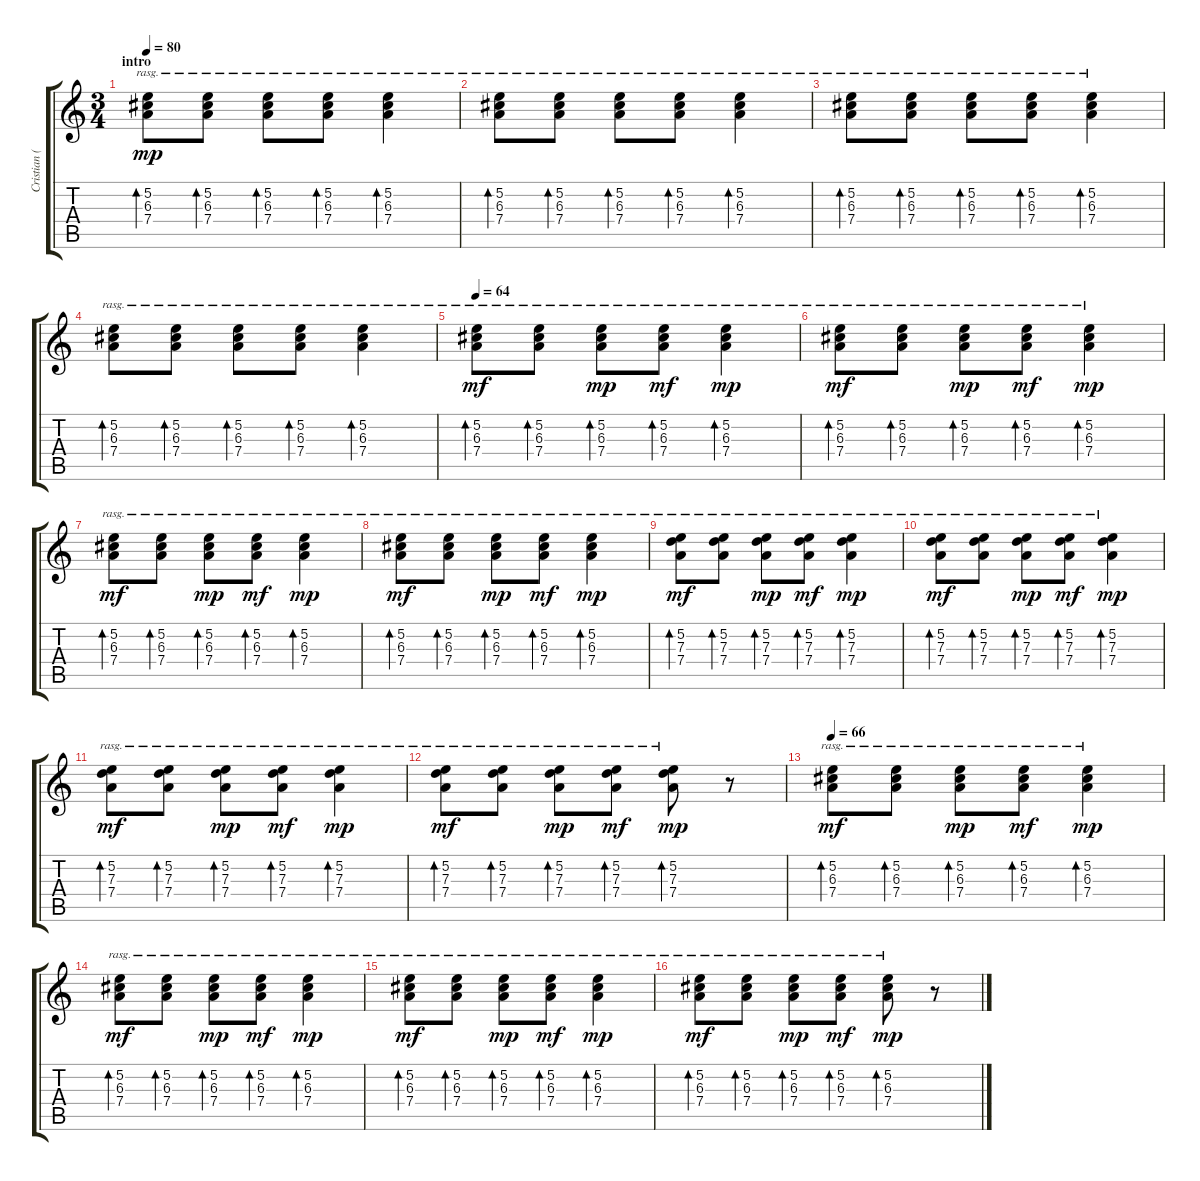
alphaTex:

\track ("Cristian (guitarra)" "Cristian (") {instrument acousticguitarsteel}
\staff {score tabs}
\tuning (E4 B3 G3 D3 A2 E2) {hide}
\ts (3 4)
\section ("" "intro")
\tempo 80
\tempo 62
\tempo 80
\clef g2
\ks c
(5.2 6.3 7.4).8{bd 120 rasg ii dy mp volume 13 instrument acousticguitarsteel} (5.2 6.3 7.4).8{bd 30 rasg ii} (5.2 6.3 7.4).8{bd 30 rasg ii} (5.2 6.3 7.4).8{bd 30 rasg ii} (5.2 6.3 7.4).4{bd 30 rasg ii} |
(5.2 6.3 7.4).8{bd 30 rasg ii} (5.2 6.3 7.4).8{bd 30 rasg ii} (5.2 6.3 7.4).8{bd 30 rasg ii} (5.2 6.3 7.4).8{bd 30 rasg ii} (5.2 6.3 7.4).4{bd 30 rasg ii} |
(5.2 6.3 7.4).8{bd 30 rasg ii} (5.2 6.3 7.4).8{bd 30 rasg ii} (5.2 6.3 7.4).8{bd 30 rasg ii} (5.2 6.3 7.4).8{bd 30 rasg ii} (5.2 6.3 7.4).4{bd 30 rasg ii} |
(5.2 6.3 7.4).8{bd 30 rasg ii} (5.2 6.3 7.4).8{bd 30 rasg ii} (5.2 6.3 7.4).8{bd 30 rasg ii} (5.2 6.3 7.4).8{bd 30 rasg ii} (5.2 6.3 7.4).4{bd 30 rasg ii} |
\tempo 64
(5.2 6.3 7.4).8{bd 30 rasg ii dy mf volume 14} (5.2 6.3 7.4).8{bd 30 rasg ii} (5.2 6.3 7.4).8{bd 30 rasg ii dy mp} (5.2 6.3 7.4).8{bd 30 rasg ii dy mf} (5.2 6.3 7.4).4{bd 30 rasg ii dy mp} |
(5.2 6.3 7.4).8{bd 30 rasg ii dy mf} (5.2 6.3 7.4).8{bd 30 rasg ii} (5.2 6.3 7.4).8{bd 30 rasg ii dy mp} (5.2 6.3 7.4).8{bd 30 rasg ii dy mf} (5.2 6.3 7.4).4{bd 30 rasg ii dy mp} |
(5.2 6.3 7.4).8{bd 30 rasg ii dy mf} (5.2 6.3 7.4).8{bd 30 rasg ii} (5.2 6.3 7.4).8{bd 30 rasg ii dy mp} (5.2 6.3 7.4).8{bd 30 rasg ii dy mf} (5.2 6.3 7.4).4{bd 30 rasg ii dy mp} |
(5.2 6.3 7.4).8{bd 30 rasg ii dy mf} (5.2 6.3 7.4).8{bd 30 rasg ii} (5.2 6.3 7.4).8{bd 30 rasg ii dy mp} (5.2 6.3 7.4).8{bd 30 rasg ii dy mf} (5.2 6.3 7.4).4{bd 30 rasg ii dy mp} |
(5.2 7.3 7.4).8{bd 30 rasg ii dy mf} (5.2 7.3 7.4).8{bd 30 rasg ii} (5.2 7.3 7.4).8{bd 30 rasg ii dy mp} (5.2 7.3 7.4).8{bd 30 rasg ii dy mf} (5.2 7.3 7.4).4{bd 30 rasg ii dy mp} |
(5.2 7.3 7.4).8{bd 30 rasg ii dy mf} (5.2 7.3 7.4).8{bd 30 rasg ii} (5.2 7.3 7.4).8{bd 30 rasg ii dy mp} (5.2 7.3 7.4).8{bd 30 rasg ii dy mf} (5.2 7.3 7.4).4{bd 30 rasg ii dy mp} |
(5.2 7.3 7.4).8{bd 30 rasg ii dy mf} (5.2 7.3 7.4).8{bd 30 rasg ii} (5.2 7.3 7.4).8{bd 30 rasg ii dy mp} (5.2 7.3 7.4).8{bd 30 rasg ii dy mf} (5.2 7.3 7.4).4{bd 30 rasg ii dy mp} |
(5.2 7.3 7.4).8{bd 30 rasg ii dy mf} (5.2 7.3 7.4).8{bd 30 rasg ii} (5.2 7.3 7.4).8{bd 30 rasg ii dy mp} (5.2 7.3 7.4).8{bd 30 rasg ii dy mf} (5.2 7.3 7.4).8{bd 30 rasg ii dy mp} r.8 |
\tempo 66
(5.2 6.3 7.4).8{bd 30 rasg ii dy mf} (5.2 6.3 7.4).8{bd 30 rasg ii} (5.2 6.3 7.4).8{bd 30 rasg ii dy mp} (5.2 6.3 7.4).8{bd 30 rasg ii dy mf} (5.2 6.3 7.4).4{bd 30 rasg ii dy mp} |
(5.2 6.3 7.4).8{bd 30 rasg ii dy mf} (5.2 6.3 7.4).8{bd 30 rasg ii} (5.2 6.3 7.4).8{bd 30 rasg ii dy mp} (5.2 6.3 7.4).8{bd 30 rasg ii dy mf} (5.2 6.3 7.4).4{bd 30 rasg ii dy mp} |
(5.2 6.3 7.4).8{bd 30 rasg ii dy mf} (5.2 6.3 7.4).8{bd 30 rasg ii} (5.2 6.3 7.4).8{bd 30 rasg ii dy mp} (5.2 6.3 7.4).8{bd 30 rasg ii dy mf} (5.2 6.3 7.4).4{bd 30 rasg ii dy mp} |
(5.2 6.3 7.4).8{bd 30 rasg ii dy mf} (5.2 6.3 7.4).8{bd 30 rasg ii} (5.2 6.3 7.4).8{bd 30 rasg ii dy mp} (5.2 6.3 7.4).8{bd 30 rasg ii dy mf} (5.2 6.3 7.4).8{bd 30 rasg ii dy mp} r.8
